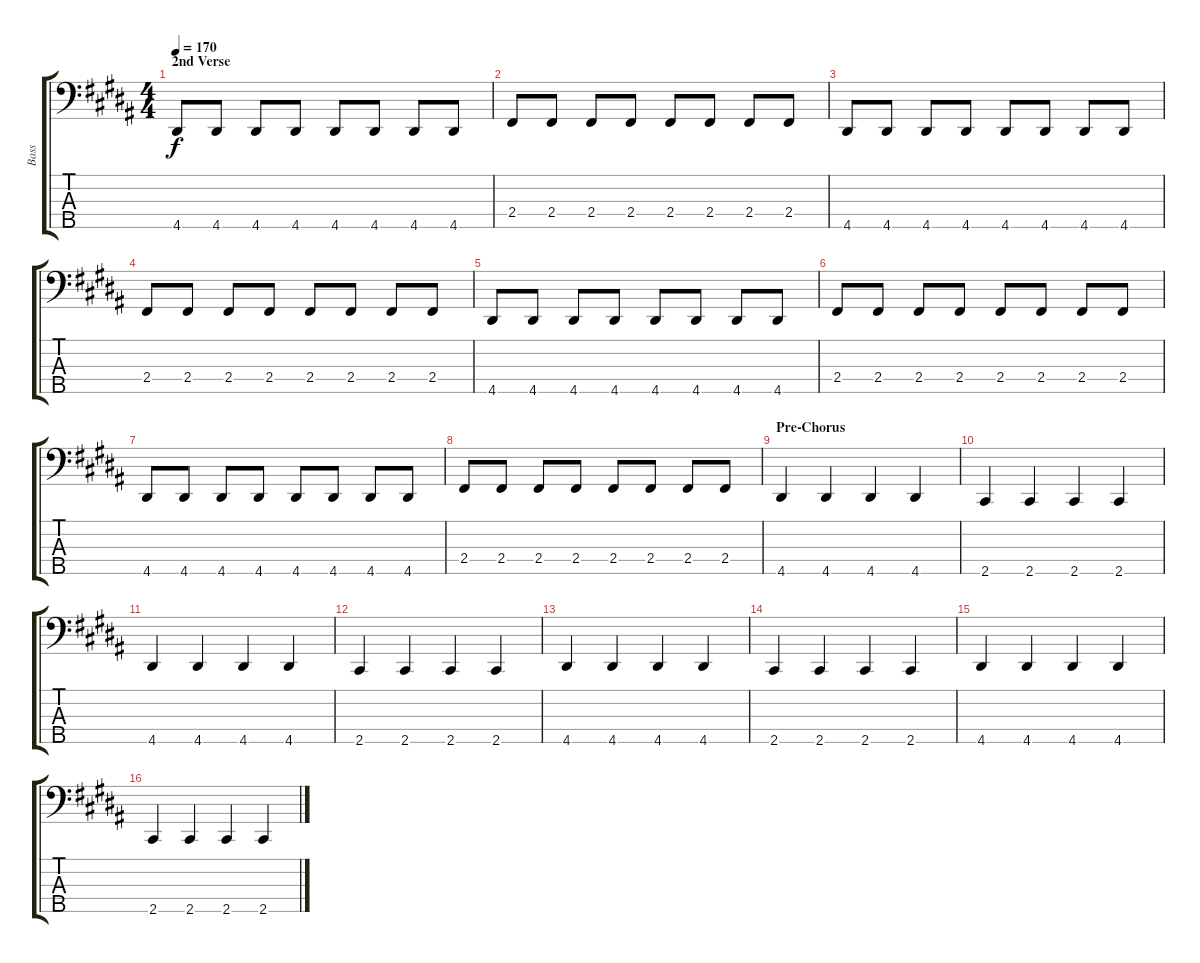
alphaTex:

\track ("Bass" "Bass") {instrument electricbasspick}
\staff {score tabs}
\tuning (G2 D2 A1 E1 B0) {hide}
\ts (4 4)
\section ("" "2nd Verse")
\tempo 170
\clef f4
\ks b
4.5.8{dy f} 4.5.8 4.5.8 4.5.8 4.5.8 4.5.8 4.5.8 4.5.8 |
2.4.8 2.4.8 2.4.8 2.4.8 2.4.8 2.4.8 2.4.8 2.4.8 |
4.5.8 4.5.8 4.5.8 4.5.8 4.5.8 4.5.8 4.5.8 4.5.8 |
2.4.8 2.4.8 2.4.8 2.4.8 2.4.8 2.4.8 2.4.8 2.4.8 |
4.5.8 4.5.8 4.5.8 4.5.8 4.5.8 4.5.8 4.5.8 4.5.8 |
2.4.8 2.4.8 2.4.8 2.4.8 2.4.8 2.4.8 2.4.8 2.4.8 |
4.5.8 4.5.8 4.5.8 4.5.8 4.5.8 4.5.8 4.5.8 4.5.8 |
2.4.8 2.4.8 2.4.8 2.4.8 2.4.8 2.4.8 2.4.8 2.4.8 |
\section ("" "Pre-Chorus")
4.5.4 4.5.4 4.5.4 4.5.4 |
2.5.4 2.5.4 2.5.4 2.5.4 |
4.5.4 4.5.4 4.5.4 4.5.4 |
2.5.4 2.5.4 2.5.4 2.5.4 |
4.5.4 4.5.4 4.5.4 4.5.4 |
2.5.4 2.5.4 2.5.4 2.5.4 |
4.5.4 4.5.4 4.5.4 4.5.4 |
2.5.4 2.5.4 2.5.4 2.5.4
